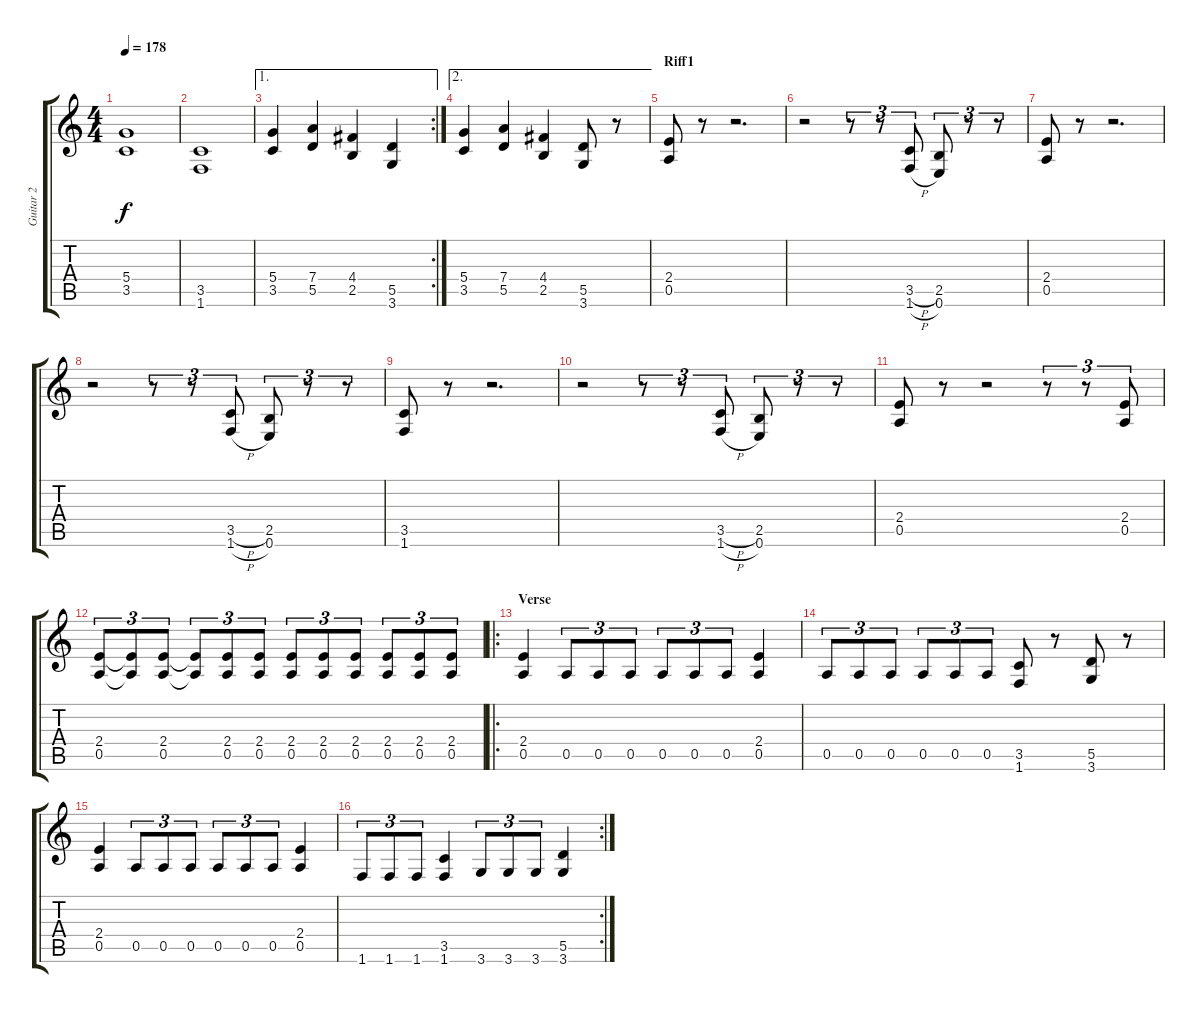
\track ("Guitar 2" "Guitar 2") {instrument distortionguitar}
\staff {score tabs}
\tuning (E4 B3 G3 D3 A2 E2) {hide}
\ts (4 4)
\tempo 178
\clef g2
\ks c
(5.4 3.5).1{dy f} |
(3.5 1.6).1 |
\ae 1
\rc 2
(5.4 3.5).4 (7.4 5.5).4 (4.4 2.5).4 (5.5 3.6).4 |
\ae 2
(5.4 3.5).4 (7.4 5.5).4 (4.4 2.5).4 (5.5 3.6).8 r.8 |
\section ("" "Riff1")
(2.4 0.5).8 r.8 r.2{d} |
r.2 r.8{tu (3 2)} r.8{tu (3 2)} (3.5{h} 1.6{h}).8{tu (3 2)} (2.5 0.6).8{tu (3 2)} r.8{tu (3 2)} r.8{tu (3 2)} |
(2.4 0.5).8 r.8 r.2{d} |
r.2 r.8{tu (3 2)} r.8{tu (3 2)} (3.5{h} 1.6{h}).8{tu (3 2)} (2.5 0.6).8{tu (3 2)} r.8{tu (3 2)} r.8{tu (3 2)} |
(3.5 1.6).8 r.8 r.2{d} |
r.2 r.8{tu (3 2)} r.8{tu (3 2)} (3.5{h} 1.6{h}).8{tu (3 2)} (2.5 0.6).8{tu (3 2)} r.8{tu (3 2)} r.8{tu (3 2)} |
(2.4 0.5).8 r.8 r.2 r.8{tu (3 2)} r.8{tu (3 2)} (2.4 0.5).8{tu (3 2)} |
(2.4 0.5).8{tu (3 2)} (2.4{t} 0.5{t}).8{tu (3 2)} (2.4 0.5).8{tu (3 2)} (2.4{t} 0.5{t}).8{tu (3 2)} (2.4 0.5).8{tu (3 2)} (2.4 0.5).8{tu (3 2)} (2.4 0.5).8{tu (3 2)} (2.4 0.5).8{tu (3 2)} (2.4 0.5).8{tu (3 2)} (2.4 0.5).8{tu (3 2)} (2.4 0.5).8{tu (3 2)} (2.4 0.5).8{tu (3 2)} |
\ro
\section ("" "Verse")
(2.4 0.5).4 0.5.8{tu (3 2)} 0.5.8{tu (3 2)} 0.5.8{tu (3 2)} 0.5.8{tu (3 2)} 0.5.8{tu (3 2)} 0.5.8{tu (3 2)} (2.4 0.5).4 |
0.5.8{tu (3 2)} 0.5.8{tu (3 2)} 0.5.8{tu (3 2)} 0.5.8{tu (3 2)} 0.5.8{tu (3 2)} 0.5.8{tu (3 2)} (3.5 1.6).8 r.8 (5.5 3.6).8 r.8 |
(2.4 0.5).4 0.5.8{tu (3 2)} 0.5.8{tu (3 2)} 0.5.8{tu (3 2)} 0.5.8{tu (3 2)} 0.5.8{tu (3 2)} 0.5.8{tu (3 2)} (2.4 0.5).4 |
\rc 2
1.6.8{tu (3 2)} 1.6.8{tu (3 2)} 1.6.8{tu (3 2)} (3.5 1.6).4 3.6.8{tu (3 2)} 3.6.8{tu (3 2)} 3.6.8{tu (3 2)} (5.5 3.6).4
